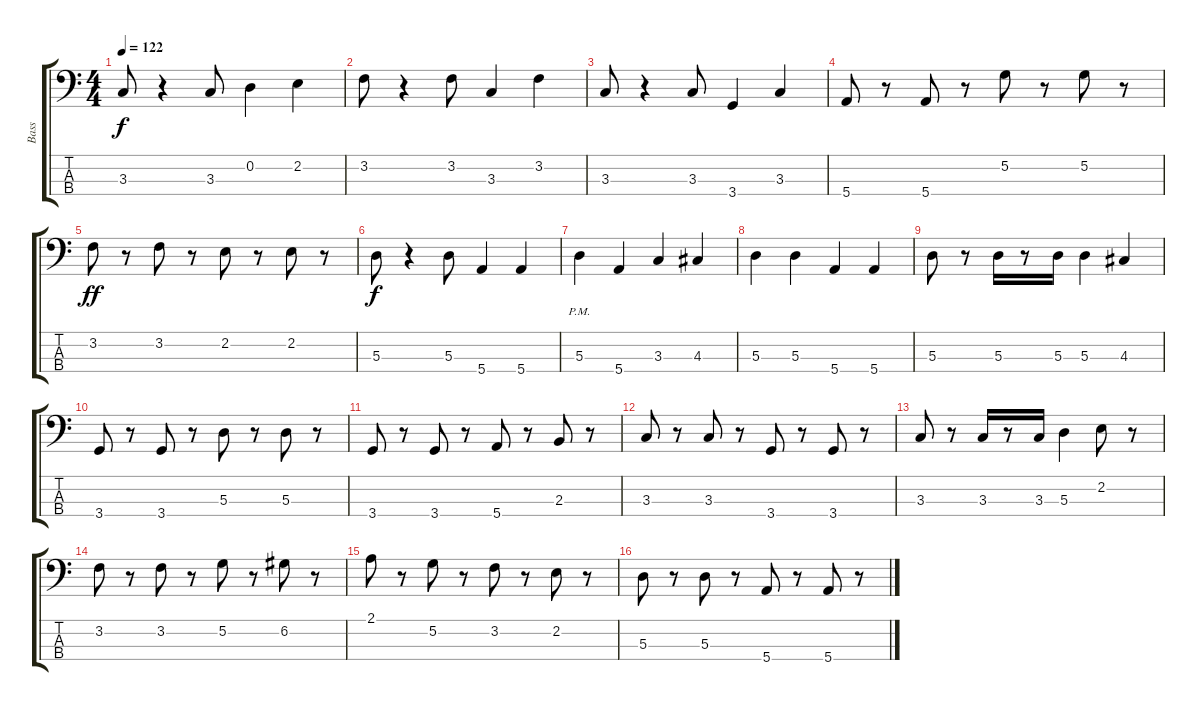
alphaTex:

\track ("Bass" "Bass") {instrument electricbassfinger}
\staff {score tabs}
\tuning (G2 D2 A1 E1) {hide}
\ts (4 4)
\tempo 122
\clef f4
\ks c
3.3.8{dy f} r.4 3.3.8 0.2.4 2.2.4 |
3.2.8 r.4 3.2.8 3.3.4 3.2.4 |
3.3.8 r.4 3.3.8 3.4.4 3.3.4 |
5.4.8 r.8 5.4.8 r.8 5.2.8 r.8 5.2.8 r.8 |
3.2.8{dy ff} r.8 3.2.8 r.8 2.2.8 r.8 2.2.8 r.8 |
5.3.8{dy f} r.4 5.3.8 5.4.4 5.4.4 |
5.3{pm}.4 5.4.4 3.3.4 4.3.4 |
5.3.4 5.3.4 5.4.4 5.4.4 |
5.3.8 r.8 5.3.16 r.8 5.3.16 5.3.4 4.3.4 |
3.4.8 r.8 3.4.8 r.8 5.3.8 r.8 5.3.8 r.8 |
3.4.8 r.8 3.4.8 r.8 5.4.8 r.8 2.3.8 r.8 |
3.3.8 r.8 3.3.8 r.8 3.4.8 r.8 3.4.8 r.8 |
3.3.8 r.8 3.3.16 r.8 3.3.16 5.3.4 2.2.8 r.8 |
3.2.8 r.8 3.2.8 r.8 5.2.8 r.8 6.2.8 r.8 |
2.1.8 r.8 5.2.8 r.8 3.2.8 r.8 2.2.8 r.8 |
5.3.8 r.8 5.3.8 r.8 5.4.8 r.8 5.4.8 r.8
